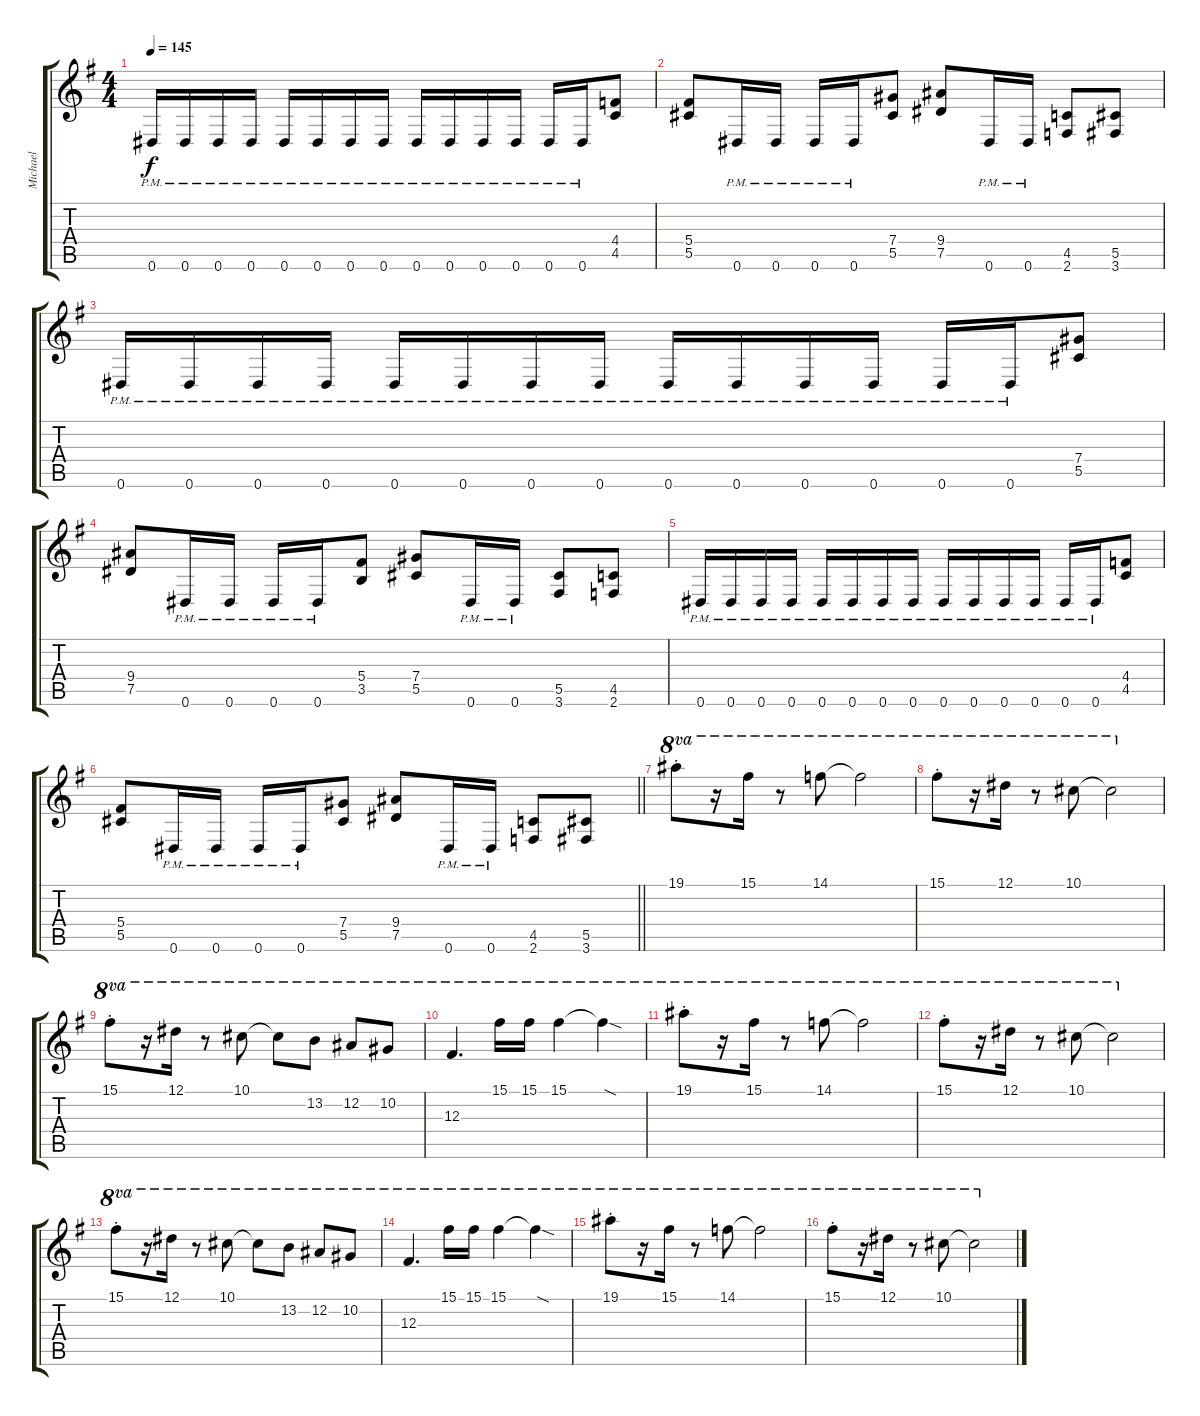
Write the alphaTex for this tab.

\track ("Michael" "Michael") {instrument distortionguitar}
\staff {score tabs}
\tuning (Eb4 Bb3 Gb3 Db3 Ab2 Eb2) {hide}
\ts (4 4)
\tempo 145
\clef g2
\ks eminor
0.6{pm}.16{dy f} 0.6{pm}.16 0.6{pm}.16 0.6{pm}.16 0.6{pm}.16 0.6{pm}.16 0.6{pm}.16 0.6{pm}.16 0.6{pm}.16 0.6{pm}.16 0.6{pm}.16 0.6{pm}.16 0.6{pm}.16 0.6{pm}.16 (4.4 4.5).8 |
(5.4 5.5).8 0.6{pm}.16 0.6{pm}.16 0.6{pm}.16 0.6{pm}.16 (7.4 5.5).8 (9.4 7.5).8 0.6{pm}.16 0.6{pm}.16 (4.5 2.6).8 (5.5 3.6).8 |
0.6{pm}.16 0.6{pm}.16 0.6{pm}.16 0.6{pm}.16 0.6{pm}.16 0.6{pm}.16 0.6{pm}.16 0.6{pm}.16 0.6{pm}.16 0.6{pm}.16 0.6{pm}.16 0.6{pm}.16 0.6{pm}.16 0.6{pm}.16 (7.4 5.5).8 |
(9.4 7.5).8 0.6{pm}.16 0.6{pm}.16 0.6{pm}.16 0.6{pm}.16 (5.4 3.5).8 (7.4 5.5).8 0.6{pm}.16 0.6{pm}.16 (5.5 3.6).8 (4.5 2.6).8 |
0.6{pm}.16 0.6{pm}.16 0.6{pm}.16 0.6{pm}.16 0.6{pm}.16 0.6{pm}.16 0.6{pm}.16 0.6{pm}.16 0.6{pm}.16 0.6{pm}.16 0.6{pm}.16 0.6{pm}.16 0.6{pm}.16 0.6{pm}.16 (4.4 4.5).8 |
\barLineRight lightlight
(5.4 5.5).8 0.6{pm}.16 0.6{pm}.16 0.6{pm}.16 0.6{pm}.16 (7.4 5.5).8 (9.4 7.5).8 0.6{pm}.16 0.6{pm}.16 (4.5 2.6).8 (5.5 3.6).8 |
19.1{st}.8{ot 8va} r.16{ot 8va} 15.1.16{ot 8va} r.8{ot 8va} 14.1.8{ot 8va} 14.1{t}.2{ot 8va} |
15.1{st}.8{ot 8va} r.16{ot 8va} 12.1.16{ot 8va} r.8{ot 8va} 10.1.8{ot 8va} 10.1{t}.2{ot 8va} |
15.1{st}.8{ot 8va} r.16{ot 8va} 12.1.16{ot 8va} r.8{ot 8va} 10.1.8{ot 8va} 10.1{t}.8{ot 8va} 13.2.8{ot 8va} 12.2.8{ot 8va} 10.2.8{ot 8va} |
12.3.4{d ot 8va} 15.1.16{ot 8va} 15.1.16{ot 8va} 15.1.4{ot 8va} 15.1{sod t}.4{ot 8va} |
19.1{st}.8{ot 8va} r.16{ot 8va} 15.1.16{ot 8va} r.8{ot 8va} 14.1.8{ot 8va} 14.1{t}.2{ot 8va} |
15.1{st}.8{ot 8va} r.16{ot 8va} 12.1.16{ot 8va} r.8{ot 8va} 10.1.8{ot 8va} 10.1{t}.2{ot 8va} |
15.1{st}.8{ot 8va} r.16{ot 8va} 12.1.16{ot 8va} r.8{ot 8va} 10.1.8{ot 8va} 10.1{t}.8{ot 8va} 13.2.8{ot 8va} 12.2.8{ot 8va} 10.2.8{ot 8va} |
12.3.4{d ot 8va} 15.1.16{ot 8va} 15.1.16{ot 8va} 15.1.4{ot 8va} 15.1{sod t}.4{ot 8va} |
19.1{st}.8{ot 8va} r.16{ot 8va} 15.1.16{ot 8va} r.8{ot 8va} 14.1.8{ot 8va} 14.1{t}.2{ot 8va} |
15.1{st}.8{ot 8va} r.16{ot 8va} 12.1.16{ot 8va} r.8{ot 8va} 10.1.8{ot 8va} 10.1{t}.2{ot 8va}
